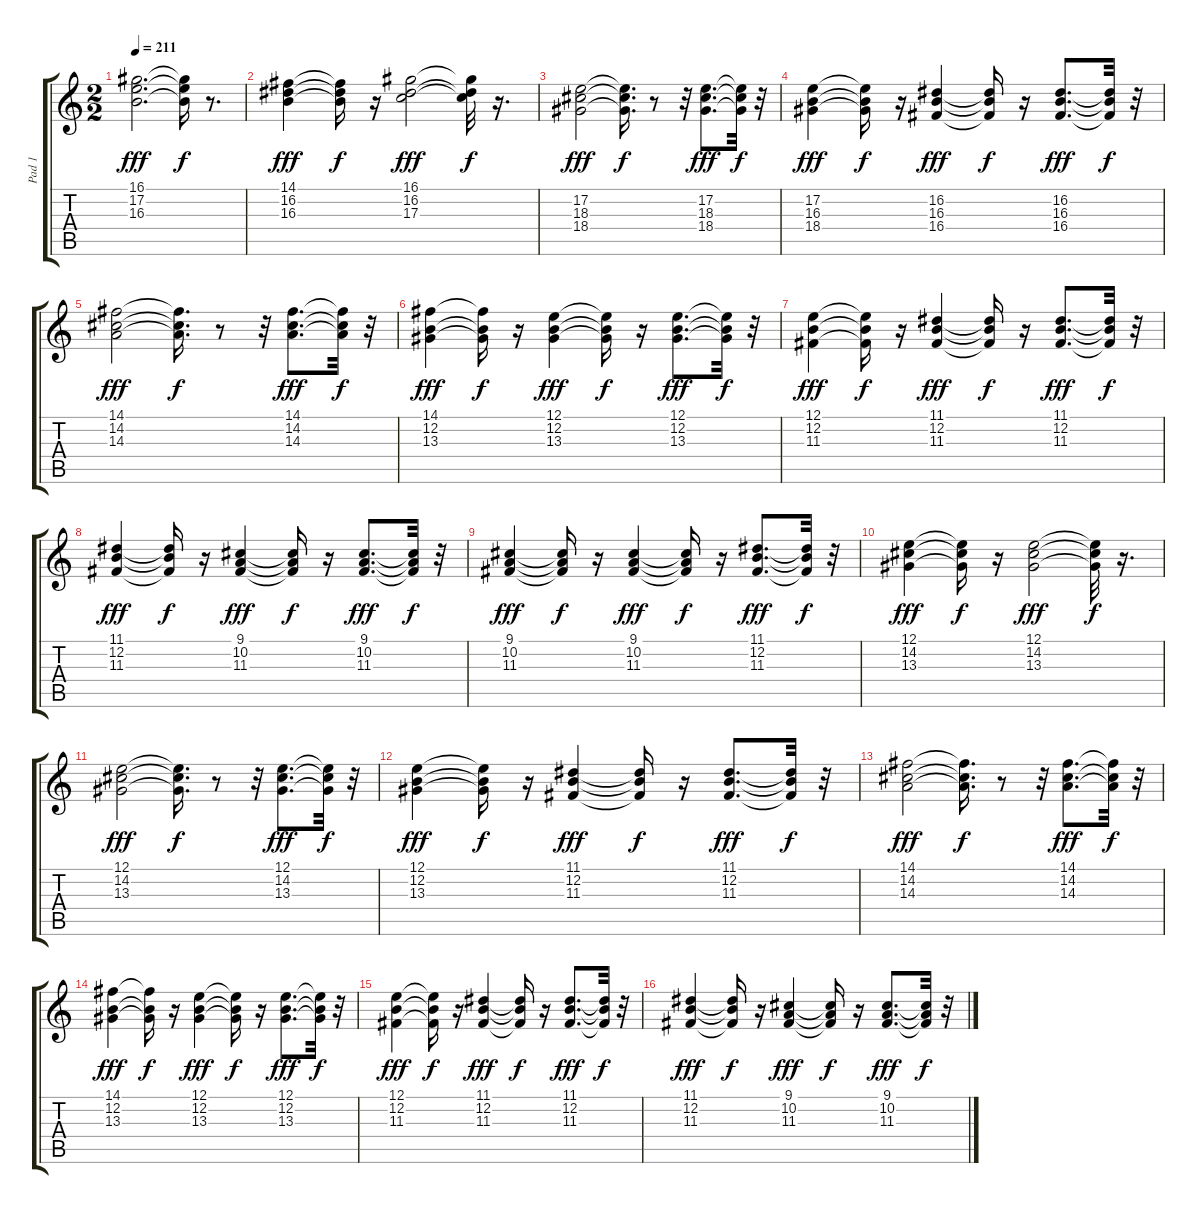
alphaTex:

\track ("Pad 1" "Pad 1") {instrument pad1newage}
\staff {score tabs}
\tuning (E4 B3 G3 D3 A2 E2) {hide}
\ts (2 2)
\tempo 211
\clef g2
\ks c
(16.1 17.2 16.3).2{d dy fff} (16.1{t} 17.2{t} 16.3{t}).16{dy f} r.8{d} |
(14.1 16.2 16.3).4{dy fff} (14.1{t} 16.2{t} 16.3{t}).16{dy f} r.16 (16.1 16.2 17.3).2{dy fff} (16.1{t} 16.2{t} 17.3{t}).32{dy f} r.16{d} |
(17.2 18.3 18.4).2{dy fff} (17.2{t} 18.3{t} 18.4{t}).16{d dy f} r.8 r.32 (17.2 18.3 18.4).8{d dy fff} (17.2{t} 18.3{t} 18.4{t}).32{dy f} r.32 |
(17.2 16.3 18.4).4{dy fff} (17.2{t} 16.3{t} 18.4{t}).16{dy f} r.16 (16.2 16.3 16.4).4{dy fff} (16.2{t} 16.3{t} 16.4{t}).16{dy f} r.16 (16.2 16.3 16.4).8{d dy fff} (16.2{t} 16.3{t} 16.4{t}).32{dy f} r.32 |
(14.1 14.2 14.3).2{dy fff} (14.1{t} 14.2{t} 14.3{t}).16{d dy f} r.8 r.32 (14.1 14.2 14.3).8{d dy fff} (14.1{t} 14.2{t} 14.3{t}).32{dy f} r.32 |
(14.1 12.2 13.3).4{dy fff} (14.1{t} 12.2{t} 13.3{t}).16{dy f} r.16 (12.1 12.2 13.3).4{dy fff} (12.1{t} 12.2{t} 13.3{t}).16{dy f} r.16 (12.1 12.2 13.3).8{d dy fff} (12.1{t} 12.2{t} 13.3{t}).32{dy f} r.32 |
(12.1 12.2 11.3).4{dy fff} (12.1{t} 12.2{t} 11.3{t}).16{dy f} r.16 (11.1 12.2 11.3).4{dy fff} (11.1{t} 12.2{t} 11.3{t}).16{dy f} r.16 (11.1 12.2 11.3).8{d dy fff} (11.1{t} 12.2{t} 11.3{t}).32{dy f} r.32 |
(11.1 12.2 11.3).4{dy fff} (11.1{t} 12.2{t} 11.3{t}).16{dy f} r.16 (9.1 10.2 11.3).4{dy fff} (9.1{t} 10.2{t} 11.3{t}).16{dy f} r.16 (9.1 10.2 11.3).8{d dy fff} (9.1{t} 10.2{t} 11.3{t}).32{dy f} r.32 |
(9.1 10.2 11.3).4{dy fff} (9.1{t} 10.2{t} 11.3{t}).16{dy f} r.16 (9.1 10.2 11.3).4{dy fff} (9.1{t} 10.2{t} 11.3{t}).16{dy f} r.16 (11.1 12.2 11.3).8{d dy fff} (11.1{t} 12.2{t} 11.3{t}).32{dy f} r.32 |
(12.1 14.2 13.3).4{dy fff} (12.1{t} 14.2{t} 13.3{t}).16{dy f} r.16 (12.1 14.2 13.3).2{dy fff} (12.1{t} 14.2{t} 13.3{t}).32{dy f} r.16{d} |
(12.1 14.2 13.3).2{dy fff} (12.1{t} 14.2{t} 13.3{t}).16{d dy f} r.8 r.32 (12.1 14.2 13.3).8{d dy fff} (12.1{t} 14.2{t} 13.3{t}).32{dy f} r.32 |
(12.1 12.2 13.3).4{dy fff} (12.1{t} 12.2{t} 13.3{t}).16{dy f} r.16 (11.1 12.2 11.3).4{dy fff} (11.1{t} 12.2{t} 11.3{t}).16{dy f} r.16 (11.1 12.2 11.3).8{d dy fff} (11.1{t} 12.2{t} 11.3{t}).32{dy f} r.32 |
(14.1 14.2 14.3).2{dy fff} (14.1{t} 14.2{t} 14.3{t}).16{d dy f} r.8 r.32 (14.1 14.2 14.3).8{d dy fff} (14.1{t} 14.2{t} 14.3{t}).32{dy f} r.32 |
(14.1 12.2 13.3).4{dy fff} (14.1{t} 12.2{t} 13.3{t}).16{dy f} r.16 (12.1 12.2 13.3).4{dy fff} (12.1{t} 12.2{t} 13.3{t}).16{dy f} r.16 (12.1 12.2 13.3).8{d dy fff} (12.1{t} 12.2{t} 13.3{t}).32{dy f} r.32 |
(12.1 12.2 11.3).4{dy fff} (12.1{t} 12.2{t} 11.3{t}).16{dy f} r.16 (11.1 12.2 11.3).4{dy fff} (11.1{t} 12.2{t} 11.3{t}).16{dy f} r.16 (11.1 12.2 11.3).8{d dy fff} (11.1{t} 12.2{t} 11.3{t}).32{dy f} r.32 |
(11.1 12.2 11.3).4{dy fff} (11.1{t} 12.2{t} 11.3{t}).16{dy f} r.16 (9.1 10.2 11.3).4{dy fff} (9.1{t} 10.2{t} 11.3{t}).16{dy f} r.16 (9.1 10.2 11.3).8{d dy fff} (9.1{t} 10.2{t} 11.3{t}).32{dy f} r.32
